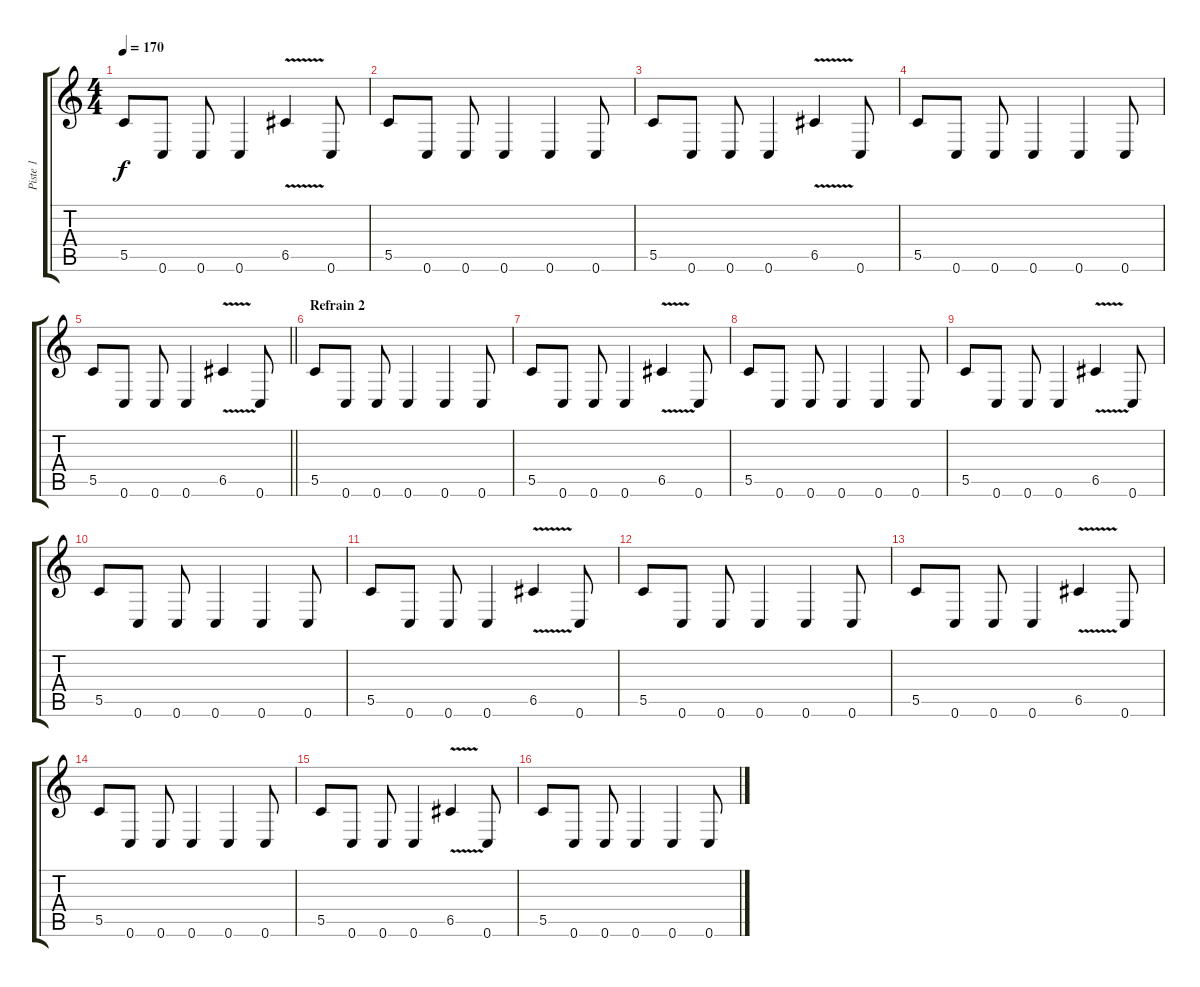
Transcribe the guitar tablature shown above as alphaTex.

\track ("Piste 1" "Piste 1") {instrument distortionguitar}
\staff {score tabs}
\tuning (D4 A3 F3 C3 G2 C2) {hide}
\ts (4 4)
\tempo 170
\clef g2
\ks c
5.5.8{dy f} 0.6.8 0.6.8 0.6.4 6.5{v}.4 0.6.8 |
5.5.8 0.6.8 0.6.8 0.6.4 0.6.4 0.6.8 |
5.5.8 0.6.8 0.6.8 0.6.4 6.5{v}.4 0.6.8 |
5.5.8 0.6.8 0.6.8 0.6.4 0.6.4 0.6.8 |
\barLineRight lightlight
5.5.8 0.6.8 0.6.8 0.6.4 6.5{v}.4 0.6.8 |
\section ("" "Refrain 2")
5.5.8 0.6.8 0.6.8 0.6.4 0.6.4 0.6.8 |
5.5.8 0.6.8 0.6.8 0.6.4 6.5{v}.4 0.6.8 |
5.5.8 0.6.8 0.6.8 0.6.4 0.6.4 0.6.8 |
5.5.8 0.6.8 0.6.8 0.6.4 6.5{v}.4 0.6.8 |
5.5.8 0.6.8 0.6.8 0.6.4 0.6.4 0.6.8 |
5.5.8 0.6.8 0.6.8 0.6.4 6.5{v}.4 0.6.8 |
5.5.8 0.6.8 0.6.8 0.6.4 0.6.4 0.6.8 |
5.5.8 0.6.8 0.6.8 0.6.4 6.5{v}.4 0.6.8 |
5.5.8 0.6.8 0.6.8 0.6.4 0.6.4 0.6.8 |
5.5.8 0.6.8 0.6.8 0.6.4 6.5{v}.4 0.6.8 |
5.5.8 0.6.8 0.6.8 0.6.4 0.6.4 0.6.8
